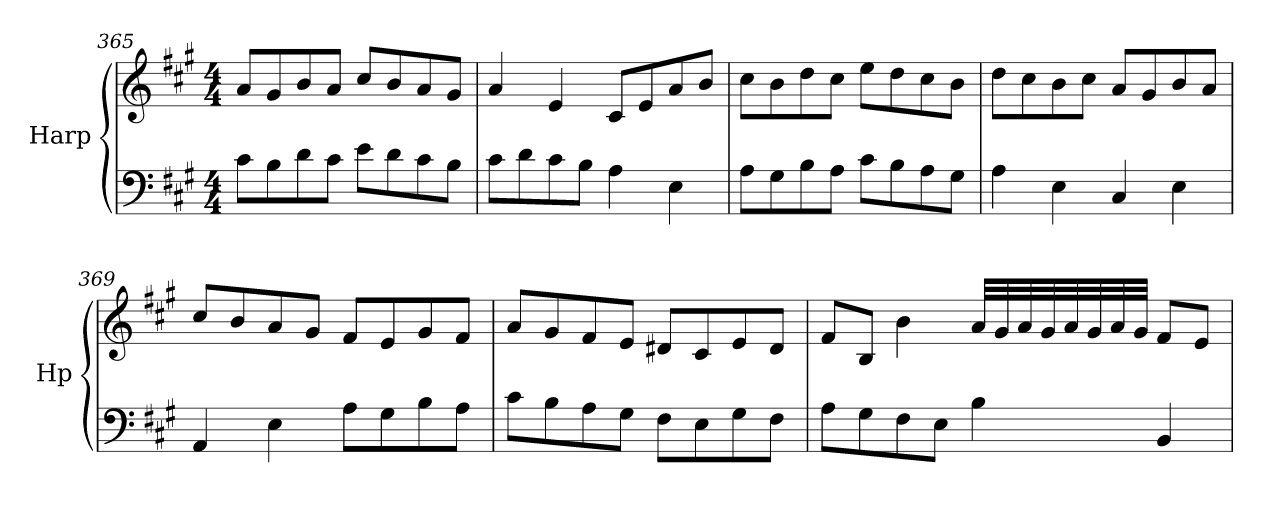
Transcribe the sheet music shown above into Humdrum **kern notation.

**kern	**kern
*part1	*part1
*staff2	*staff1
*I"Harp	*
*I'Hp	*
!!LO:LB:g=z
*clefF4	*clefG2
*k[f#c#g#]	*k[f#c#g#]
*M4/4	*M4/4
=365	=365
8c#\L	8a/L
8B\	8g#/
8d\	8b/
8c#\J	8a/J
8e\L	8cc#/L
8d\	8b/
8c#\	8a/
8B\J	8g#/J
=366	=366
8c#\L	4a/
8d\	.
8c#\	4e/
8B\J	.
4A\	8c#/L
.	8e/
4E\	8a/
.	8b/J
=367	=367
8A\L	8cc#\L
8G#\	8b\
8B\	8dd\
8A\J	8cc#\J
8c#\L	8ee\L
8B\	8dd\
8A\	8cc#\
8G#\J	8b\J
=368	=368
4A\	8dd\L
.	8cc#\
4E\	8b\
.	8cc#\J
4C#/	8a/L
.	8g#/
4E\	8b/
.	8a/J
=369	=369
4AA/	8cc#/L
.	8b/
4E\	8a/
.	8g#/J
8A\L	8f#/L
8G#\	8e/
8B\	8g#/
8A\J	8f#/J
!!LO:LB:g=z
=370	=370
8c#\L	8a/L
8B\	8g#/
8A\	8f#/
8G#\J	8e/J
8F#\L	8d#X/L
8E\	8c#/
8G#\	8e/
8F#\J	8d#/J
=371	=371
8A\L	8f#/L
8G#\	8B/J
8F#\	4b\
8E\J	.
4B\	32a/LLL
.	32g#/
.	32a/
.	32g#/
.	32a/
.	32g#/
.	32a/
.	32g#/JJJ
4BB/	8f#/L
.	8e/J
=	=
*-	*-
